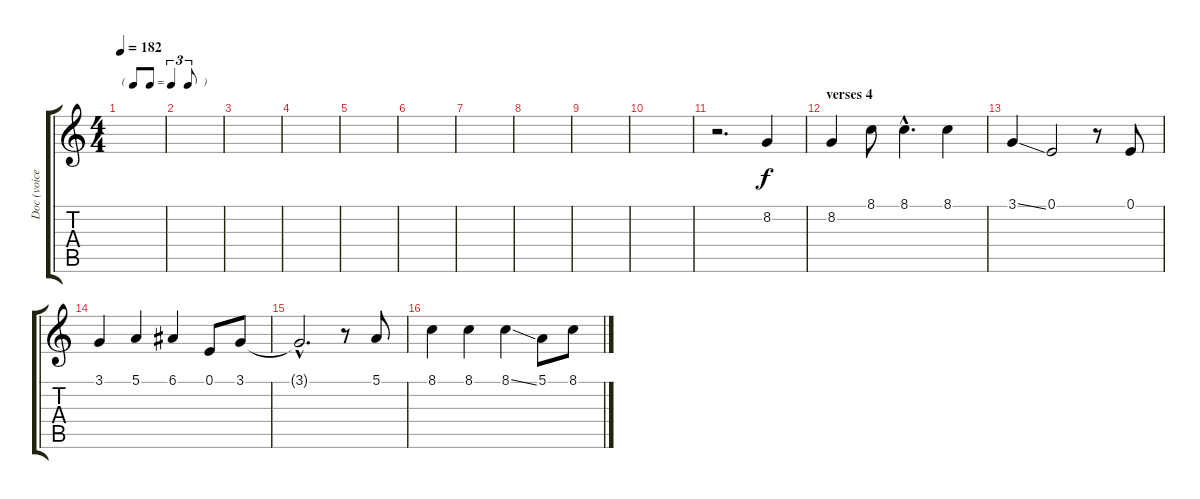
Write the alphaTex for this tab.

\track ("Doc (voice)" "Doc (voice") {instrument panflute}
\staff {score tabs}
\tuning (E4 B3 G3 D3 A2 E2) {hide}
\ts (4 4)
\tf triplet8th
\tempo 182
\clef g2
\ks c
|
|
|
|
|
|
|
|
|
|
r.2{d} 8.2.4 |
\section ("" "verses 4")
8.2.4 8.1.8 8.1{hac}.4{d} 8.1.4 |
3.1{ss}.4 0.1.2 r.8 0.1.8 |
3.1.4 5.1.4 6.1.4 0.1.8 3.1.8 |
3.1{hac t}.2{d} r.8 5.1.8 |
8.1.4 8.1.4 8.1{ss}.4 5.1.8 8.1.8
